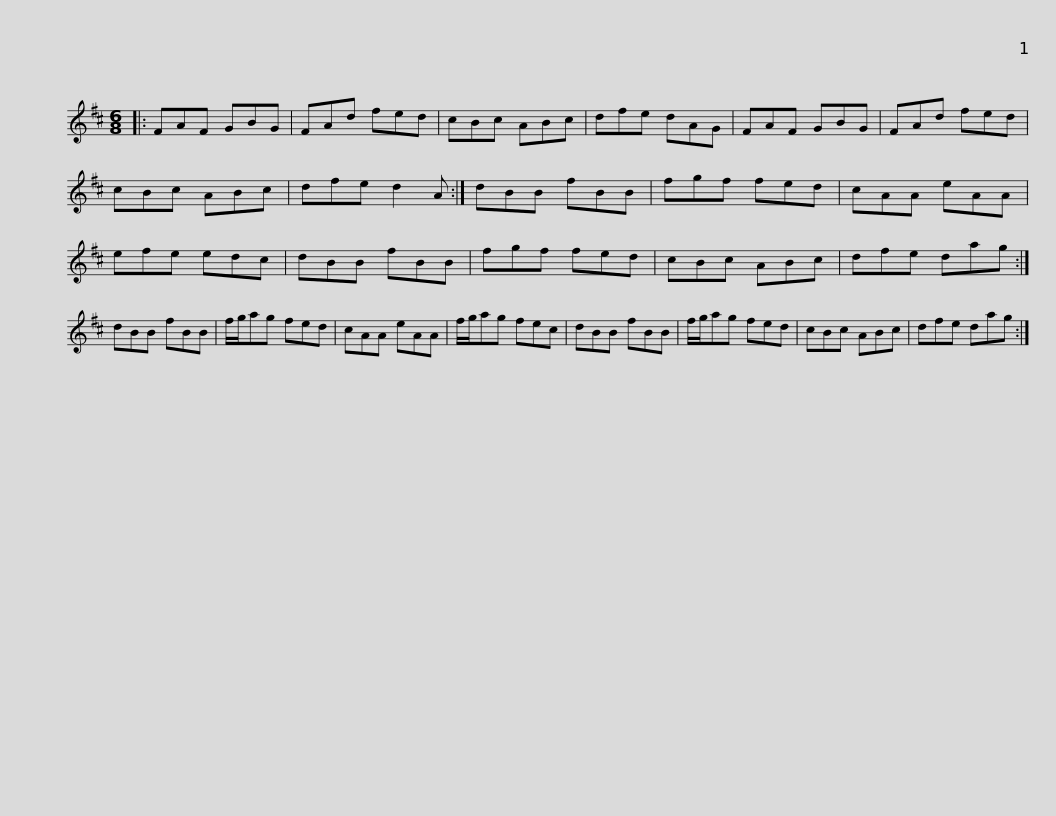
X:1
L:1/8
M:6/8
I:linebreak $
K:D
V:1 treble
V:1
|: FAF GBG | FAd fed | cBc ABc | dfe dAG | FAF GBG | %5
 FAd fed | cBc ABc |$ dfe d2 A :| dBB fBB | fgf fed | %10
 cAA eAA | efe edc | dBB fBB | fgf fed |$ cBc ABc | %15
 dfe dag :| dBB fBB | f/g/ag fed | cAA eAA | f/g/ag fec | %20
 dBB fBB |$ f/g/ag fed | cBc ABc | dfe dag :| %24
